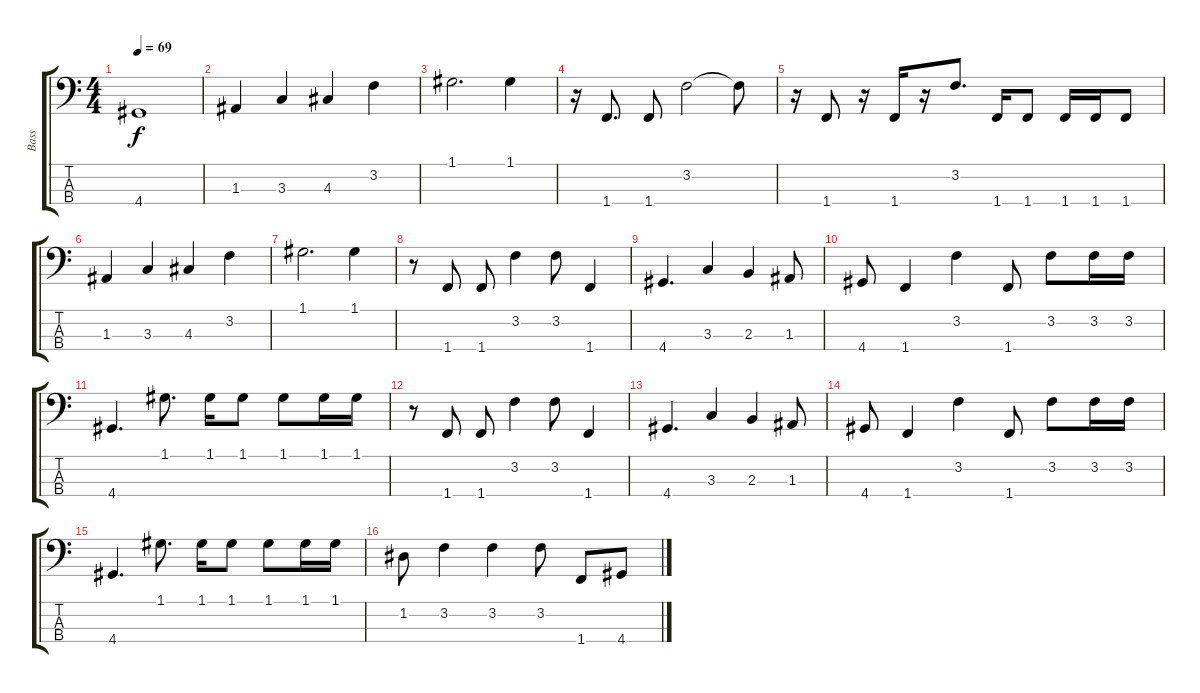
\track ("Bass" "Bass") {instrument electricbasspick}
\staff {score tabs}
\tuning (G2 D2 A1 E1) {hide}
\ts (4 4)
\tempo 69
\clef f4
\ks c
4.4.1{dy f} |
1.3.4 3.3.4 4.3.4 3.2.4 |
1.1.2{d} 1.1.4 |
r.16 1.4.8{d} 1.4.8 3.2.2 3.2{t}.8 |
r.16 1.4.8 r.16 1.4.16 r.16 3.2.8{d} 1.4.16 1.4.8 1.4.16 1.4.16 1.4.8 |
1.3.4 3.3.4 4.3.4 3.2.4 |
1.1.2{d} 1.1.4 |
r.8 1.4.8 1.4.8 3.2.4 3.2.8 1.4.4 |
4.4.4{d} 3.3.4 2.3.4 1.3.8 |
4.4.8 1.4.4 3.2.4 1.4.8 3.2.8 3.2.16 3.2.16 |
4.4.4{d} 1.1.8{d} 1.1.16 1.1.8 1.1.8 1.1.16 1.1.16 |
r.8 1.4.8 1.4.8 3.2.4 3.2.8 1.4.4 |
4.4.4{d} 3.3.4 2.3.4 1.3.8 |
4.4.8 1.4.4 3.2.4 1.4.8 3.2.8 3.2.16 3.2.16 |
4.4.4{d} 1.1.8{d} 1.1.16 1.1.8 1.1.8 1.1.16 1.1.16 |
1.2.8 3.2.4 3.2.4 3.2.8 1.4.8 4.4.8
